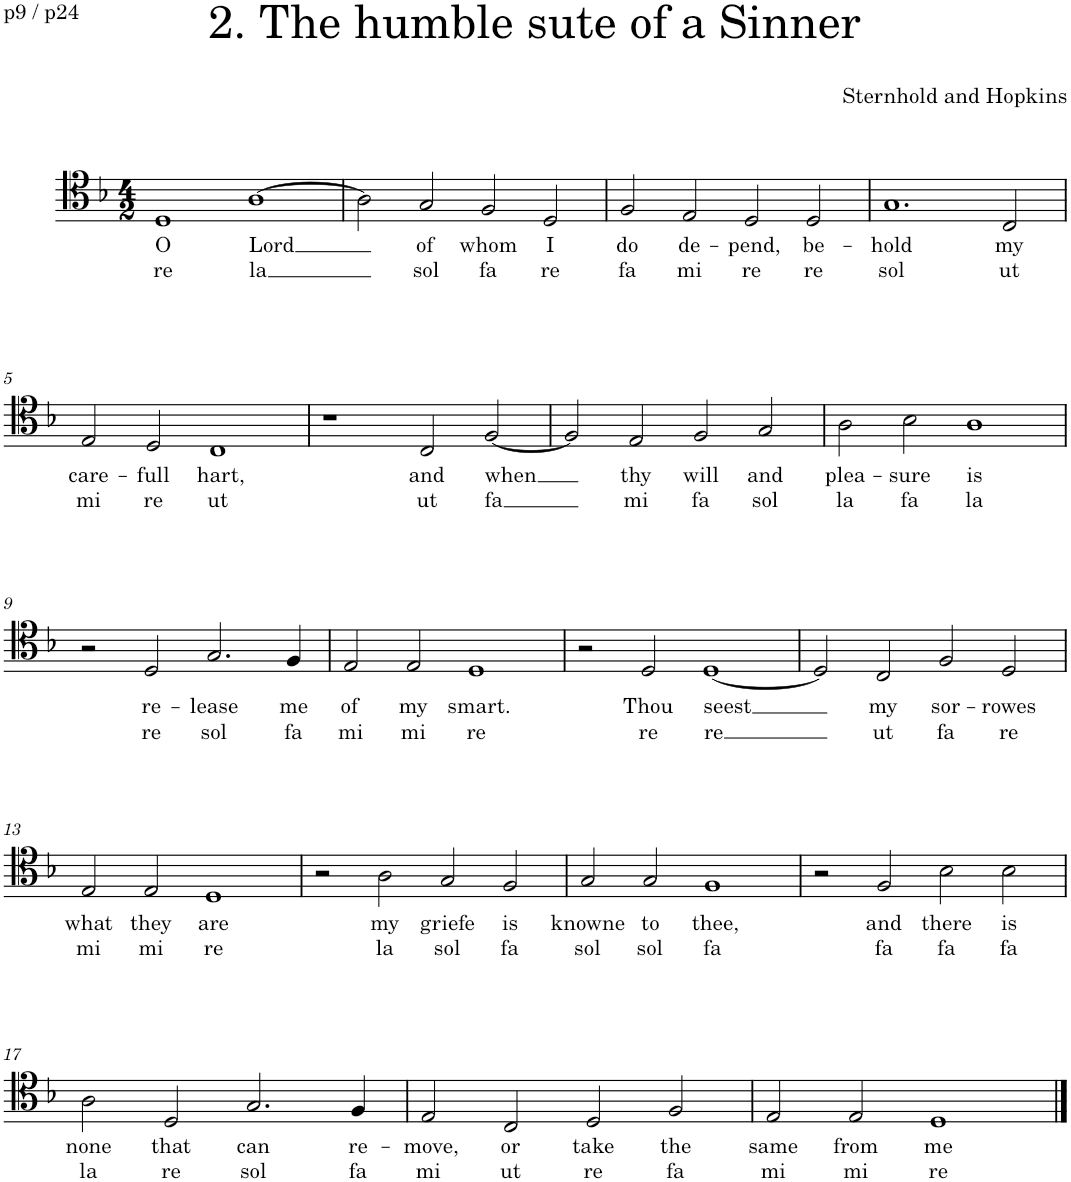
**kern	**text	**text
*part1	*part1	*part1
*staff1	*staff1	*staff1
*I"Voice	*	*
*I'Vo.	*	*
*clefC4	*	*
*k[b-]	*	*
*M4/2	*	*
=1	=1	=1
!	!LO:LY:b	!LO:LY:b
1D	O	re
!	!LO:LY:b	!LO:LY:b
[1A	Lord	la
=2	=2	=2
2A\]	.	.
!	!LO:LY:b	!LO:LY:b
2G/	of	sol
!	!LO:LY:b	!LO:LY:b
2F/	whom	fa
!	!LO:LY:b	!LO:LY:b
2D/	I	re
=3	=3	=3
!	!LO:LY:b	!LO:LY:b
2F/	do	fa
!	!LO:LY:b	!LO:LY:b
2E/	de-	mi
!	!LO:LY:b	!LO:LY:b
2D/	-pend,	re
!	!LO:LY:b	!LO:LY:b
2D/	be-	re
=4	=4	=4
!	!LO:LY:b	!LO:LY:b
1.G	-hold	sol
!	!LO:LY:b	!LO:LY:b
2C/	my	ut
!!LO:LB:g=z
=5	=5	=5
!	!LO:LY:b	!LO:LY:b
2E/	care-	mi
!	!LO:LY:b	!LO:LY:b
2D/	-full	re
!	!LO:LY:b	!LO:LY:b
1C	hart,	ut
=6	=6	=6
1r	.	.
!	!LO:LY:b	!LO:LY:b
2C/	and	ut
!	!LO:LY:b	!LO:LY:b
[2F/	when	fa
=7	=7	=7
2F/]	.	.
!	!LO:LY:b	!LO:LY:b
2E/	thy	mi
!	!LO:LY:b	!LO:LY:b
2F/	will	fa
!	!LO:LY:b	!LO:LY:b
2G/	and	sol
=8	=8	=8
!	!LO:LY:b	!LO:LY:b
2A\	plea-	la
!	!LO:LY:b	!LO:LY:b
2B-\	-sure	fa
!	!LO:LY:b	!LO:LY:b
1A	is	la
!!LO:LB:g=z
=9	=9	=9
2r	.	.
!	!LO:LY:b	!LO:LY:b
2D/	re-	re
!	!LO:LY:b	!LO:LY:b
2.G/	-lease	sol
!	!LO:LY:b	!LO:LY:b
4F/	me	fa
=10	=10	=10
!	!LO:LY:b	!LO:LY:b
2E/	of	mi
!	!LO:LY:b	!LO:LY:b
2E/	my	mi
!	!LO:LY:b	!LO:LY:b
1D	smart.	re
=11	=11	=11
2r	.	.
!	!LO:LY:b	!LO:LY:b
2D/	Thou	re
!	!LO:LY:b	!LO:LY:b
[1D	seest	re
=12	=12	=12
2D/]	.	.
!	!LO:LY:b	!LO:LY:b
2C/	my	ut
!	!LO:LY:b	!LO:LY:b
2F/	sor-	fa
!	!LO:LY:b	!LO:LY:b
2D/	-rowes	re
!!LO:LB:g=z
=13	=13	=13
!	!LO:LY:b	!LO:LY:b
2E/	what	mi
!	!LO:LY:b	!LO:LY:b
2E/	they	mi
!	!LO:LY:b	!LO:LY:b
1D	are	re
=14	=14	=14
2r	.	.
!	!LO:LY:b	!LO:LY:b
2A\	my	la
!	!LO:LY:b	!LO:LY:b
2G/	griefe	sol
!	!LO:LY:b	!LO:LY:b
2F/	is	fa
=15	=15	=15
!	!LO:LY:b	!LO:LY:b
2G/	knowne	sol
!	!LO:LY:b	!LO:LY:b
2G/	to	sol
!	!LO:LY:b	!LO:LY:b
1F	thee,	fa
=16	=16	=16
2r	.	.
!	!LO:LY:b	!LO:LY:b
2F/	and	fa
!	!LO:LY:b	!LO:LY:b
2B-\	there	fa
!	!LO:LY:b	!LO:LY:b
2B-\	is	fa
!!LO:LB:g=z
=17	=17	=17
!	!LO:LY:b	!LO:LY:b
2A\	none	la
!	!LO:LY:b	!LO:LY:b
2D/	that	re
!	!LO:LY:b	!LO:LY:b
2.G/	can	sol
!	!LO:LY:b	!LO:LY:b
4F/	re-	fa
=18	=18	=18
!	!LO:LY:b	!LO:LY:b
2E/	-move,	mi
!	!LO:LY:b	!LO:LY:b
2C/	or	ut
!	!LO:LY:b	!LO:LY:b
2D/	take	re
!	!LO:LY:b	!LO:LY:b
2F/	the	fa
=19	=19	=19
!	!LO:LY:b	!LO:LY:b
2E/	same	mi
!	!LO:LY:b	!LO:LY:b
2E/	from	mi
!	!LO:LY:b	!LO:LY:b
1D	me	re
==	==	==
*-	*-	*-
